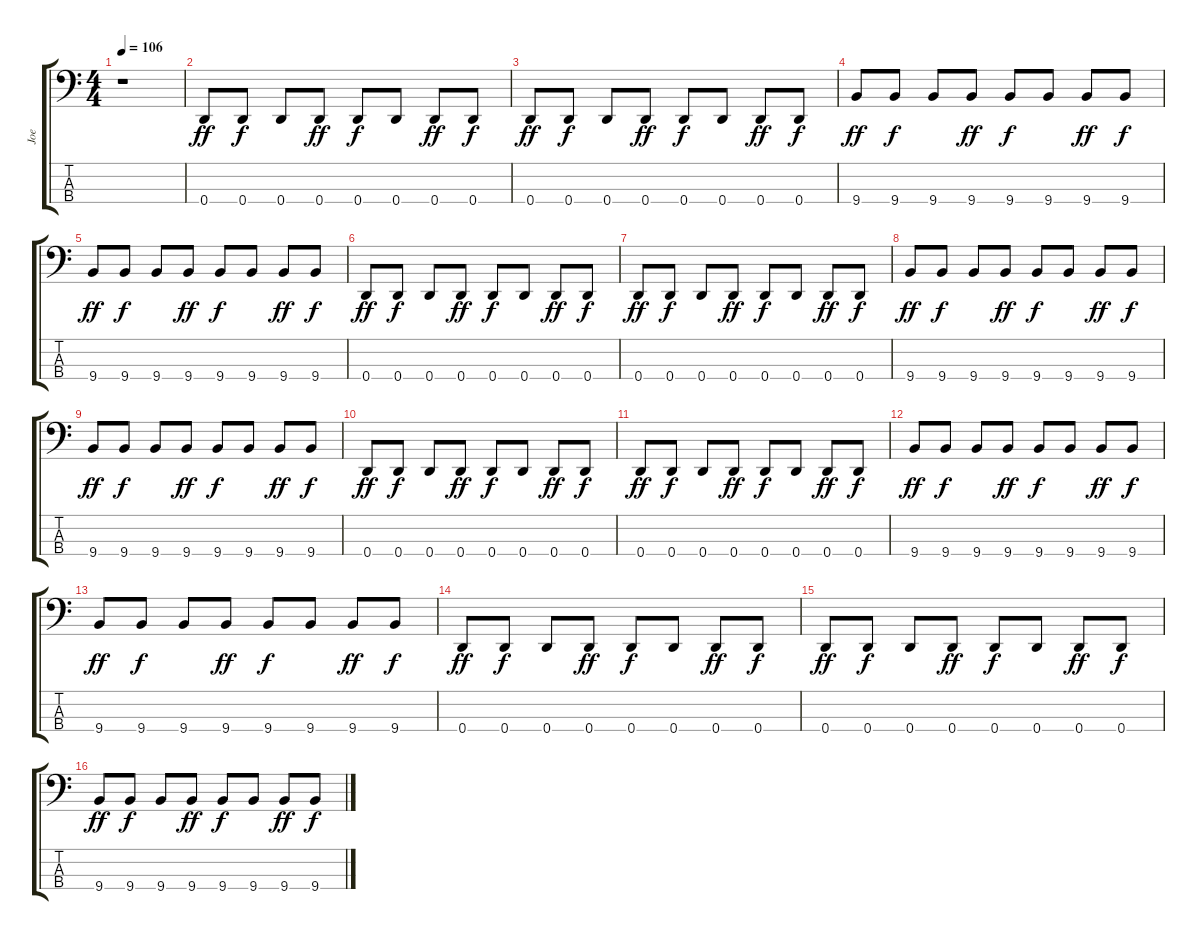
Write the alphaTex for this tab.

\track ("Joe" "Joe") {instrument electricbassfinger}
\staff {score tabs}
\tuning (G2 D2 A1 D1) {hide}
\ts (4 4)
\tempo 106
\clef f4
\ks c
r.1{dy ff instrument electricbassfinger} |
0.4.8 0.4.8{dy f} 0.4.8 0.4.8{dy ff} 0.4.8{dy f} 0.4.8 0.4.8{dy ff} 0.4.8{dy f} |
0.4.8{dy ff} 0.4.8{dy f} 0.4.8 0.4.8{dy ff} 0.4.8{dy f} 0.4.8 0.4.8{dy ff} 0.4.8{dy f} |
9.4.8{dy ff} 9.4.8{dy f} 9.4.8 9.4.8{dy ff} 9.4.8{dy f} 9.4.8 9.4.8{dy ff} 9.4.8{dy f} |
9.4.8{dy ff} 9.4.8{dy f} 9.4.8 9.4.8{dy ff} 9.4.8{dy f} 9.4.8 9.4.8{dy ff} 9.4.8{dy f} |
0.4.8{dy ff} 0.4.8{dy f} 0.4.8 0.4.8{dy ff} 0.4.8{dy f} 0.4.8 0.4.8{dy ff} 0.4.8{dy f} |
0.4.8{dy ff} 0.4.8{dy f} 0.4.8 0.4.8{dy ff} 0.4.8{dy f} 0.4.8 0.4.8{dy ff} 0.4.8{dy f} |
9.4.8{dy ff} 9.4.8{dy f} 9.4.8 9.4.8{dy ff} 9.4.8{dy f} 9.4.8 9.4.8{dy ff} 9.4.8{dy f} |
9.4.8{dy ff} 9.4.8{dy f} 9.4.8 9.4.8{dy ff} 9.4.8{dy f} 9.4.8 9.4.8{dy ff} 9.4.8{dy f} |
0.4.8{dy ff} 0.4.8{dy f} 0.4.8 0.4.8{dy ff} 0.4.8{dy f} 0.4.8 0.4.8{dy ff} 0.4.8{dy f} |
0.4.8{dy ff} 0.4.8{dy f} 0.4.8 0.4.8{dy ff} 0.4.8{dy f} 0.4.8 0.4.8{dy ff} 0.4.8{dy f} |
9.4.8{dy ff} 9.4.8{dy f} 9.4.8 9.4.8{dy ff} 9.4.8{dy f} 9.4.8 9.4.8{dy ff} 9.4.8{dy f} |
9.4.8{dy ff} 9.4.8{dy f} 9.4.8 9.4.8{dy ff} 9.4.8{dy f} 9.4.8 9.4.8{dy ff} 9.4.8{dy f} |
0.4.8{dy ff} 0.4.8{dy f} 0.4.8 0.4.8{dy ff} 0.4.8{dy f} 0.4.8 0.4.8{dy ff} 0.4.8{dy f} |
0.4.8{dy ff} 0.4.8{dy f} 0.4.8 0.4.8{dy ff} 0.4.8{dy f} 0.4.8 0.4.8{dy ff} 0.4.8{dy f} |
9.4.8{dy ff} 9.4.8{dy f} 9.4.8 9.4.8{dy ff} 9.4.8{dy f} 9.4.8 9.4.8{dy ff} 9.4.8{dy f}
